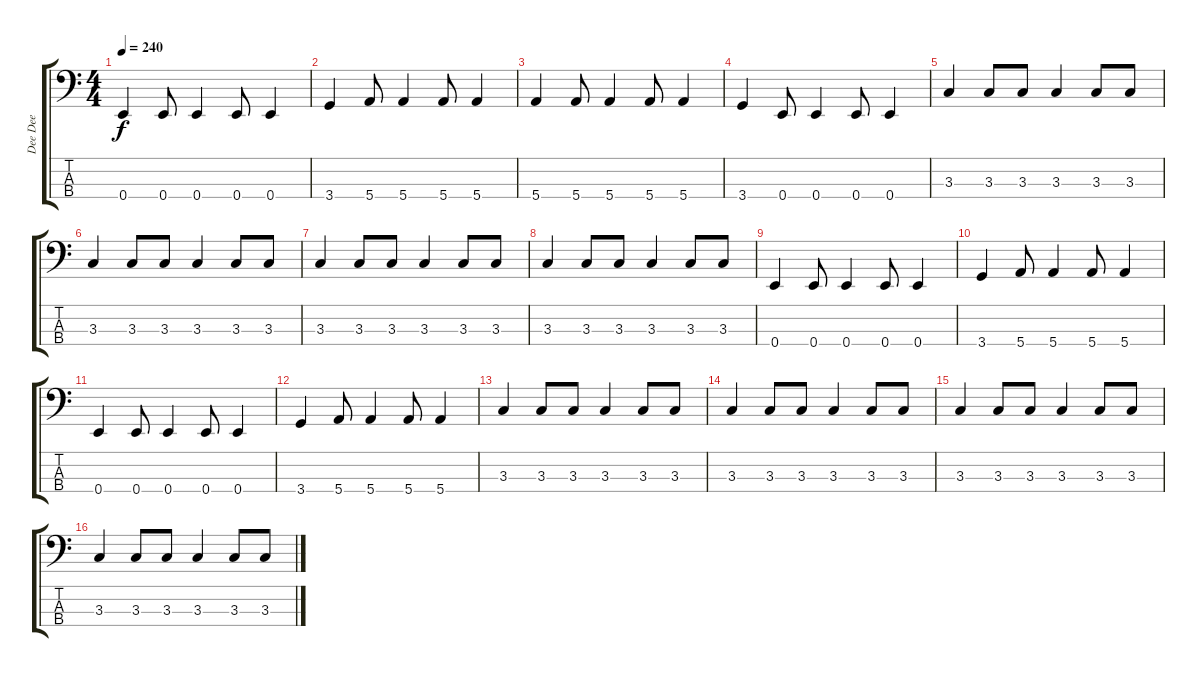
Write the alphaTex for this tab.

\track ("Dee Dee" "Dee Dee") {instrument electricbassfinger}
\staff {score tabs}
\tuning (G2 D2 A1 E1) {hide}
\ts (4 4)
\tempo 240
\clef f4
\ks c
0.4.4{dy f} 0.4.8 0.4.4 0.4.8 0.4.4 |
3.4.4 5.4.8 5.4.4 5.4.8 5.4.4 |
5.4.4 5.4.8 5.4.4 5.4.8 5.4.4 |
3.4.4 0.4.8 0.4.4 0.4.8 0.4.4 |
3.3.4 3.3.8 3.3.8 3.3.4 3.3.8 3.3.8 |
3.3.4 3.3.8 3.3.8 3.3.4 3.3.8 3.3.8 |
3.3.4 3.3.8 3.3.8 3.3.4 3.3.8 3.3.8 |
3.3.4 3.3.8 3.3.8 3.3.4 3.3.8 3.3.8 |
0.4.4 0.4.8 0.4.4 0.4.8 0.4.4 |
3.4.4 5.4.8 5.4.4 5.4.8 5.4.4 |
0.4.4 0.4.8 0.4.4 0.4.8 0.4.4 |
3.4.4 5.4.8 5.4.4 5.4.8 5.4.4 |
3.3.4 3.3.8 3.3.8 3.3.4 3.3.8 3.3.8 |
3.3.4 3.3.8 3.3.8 3.3.4 3.3.8 3.3.8 |
3.3.4 3.3.8 3.3.8 3.3.4 3.3.8 3.3.8 |
3.3.4 3.3.8 3.3.8 3.3.4 3.3.8 3.3.8
